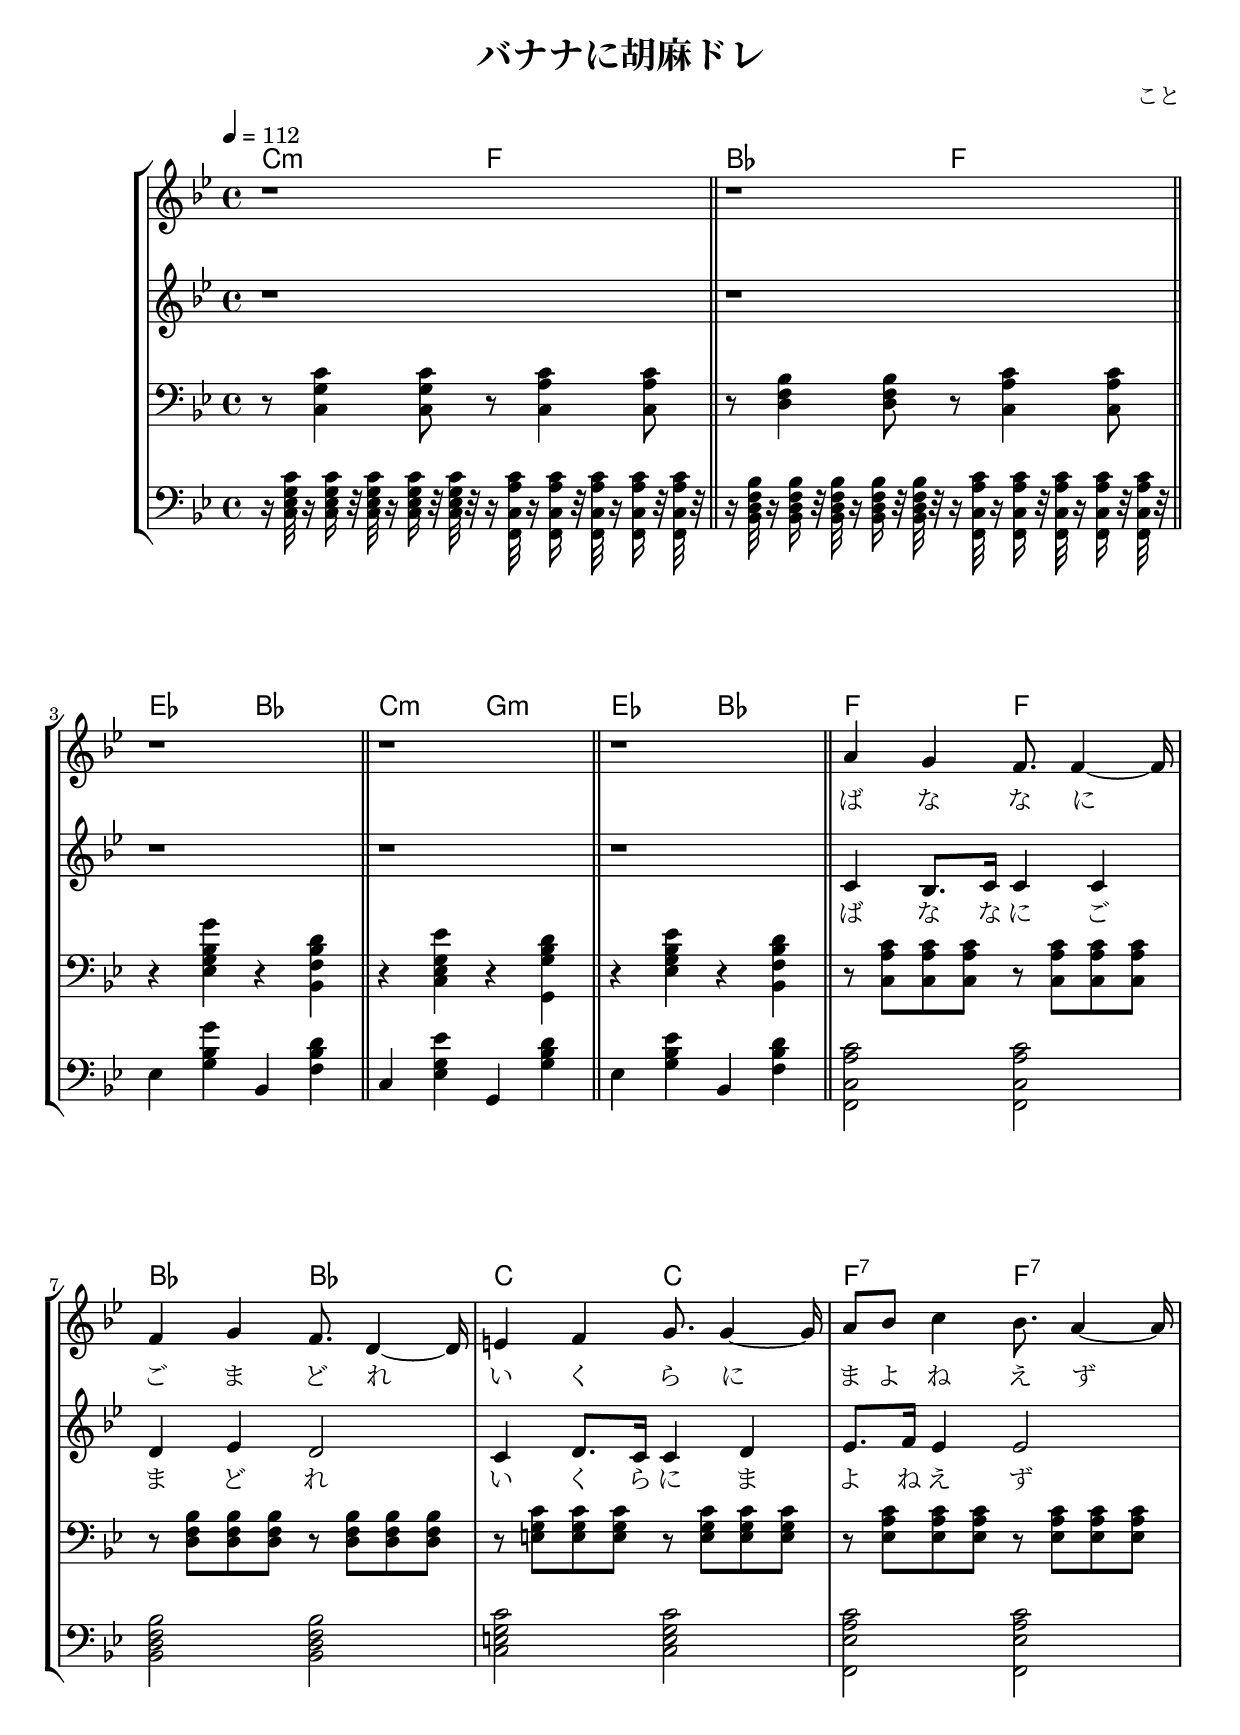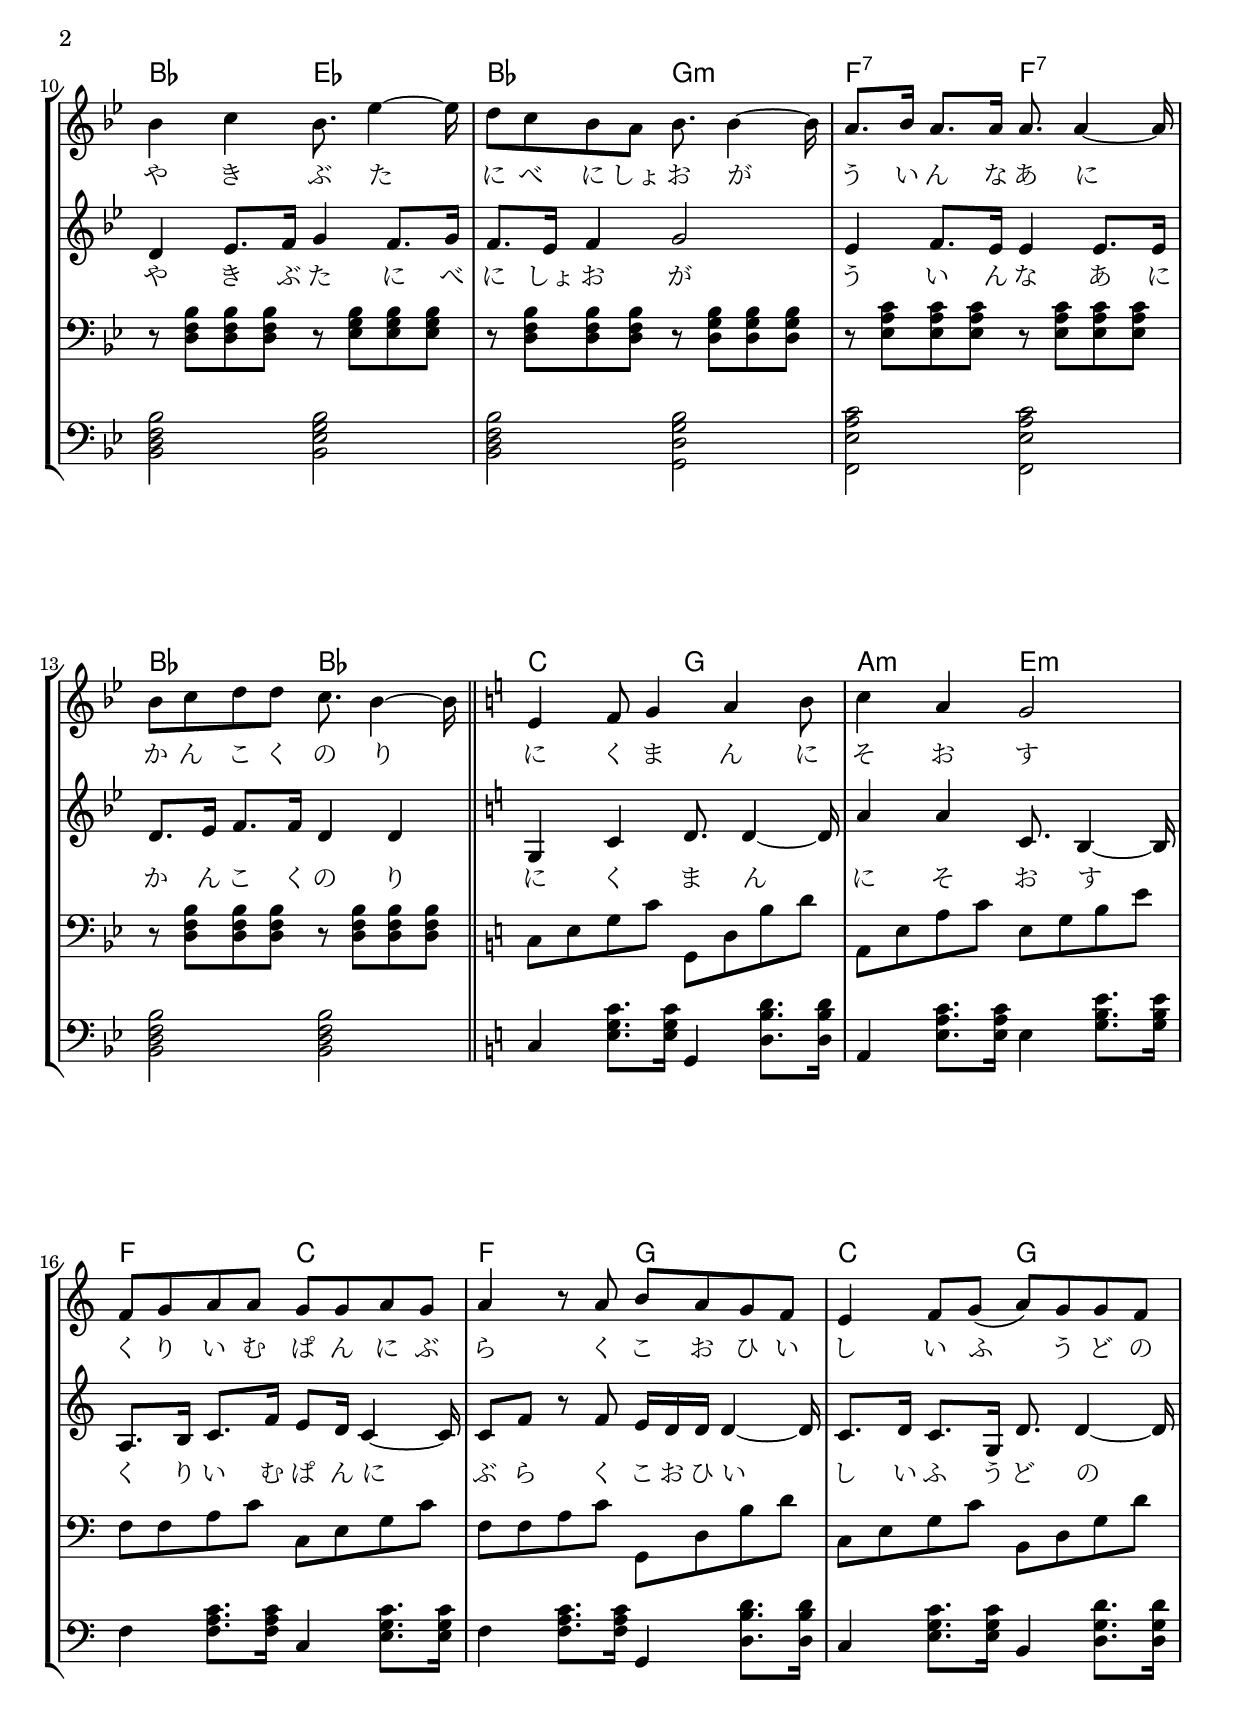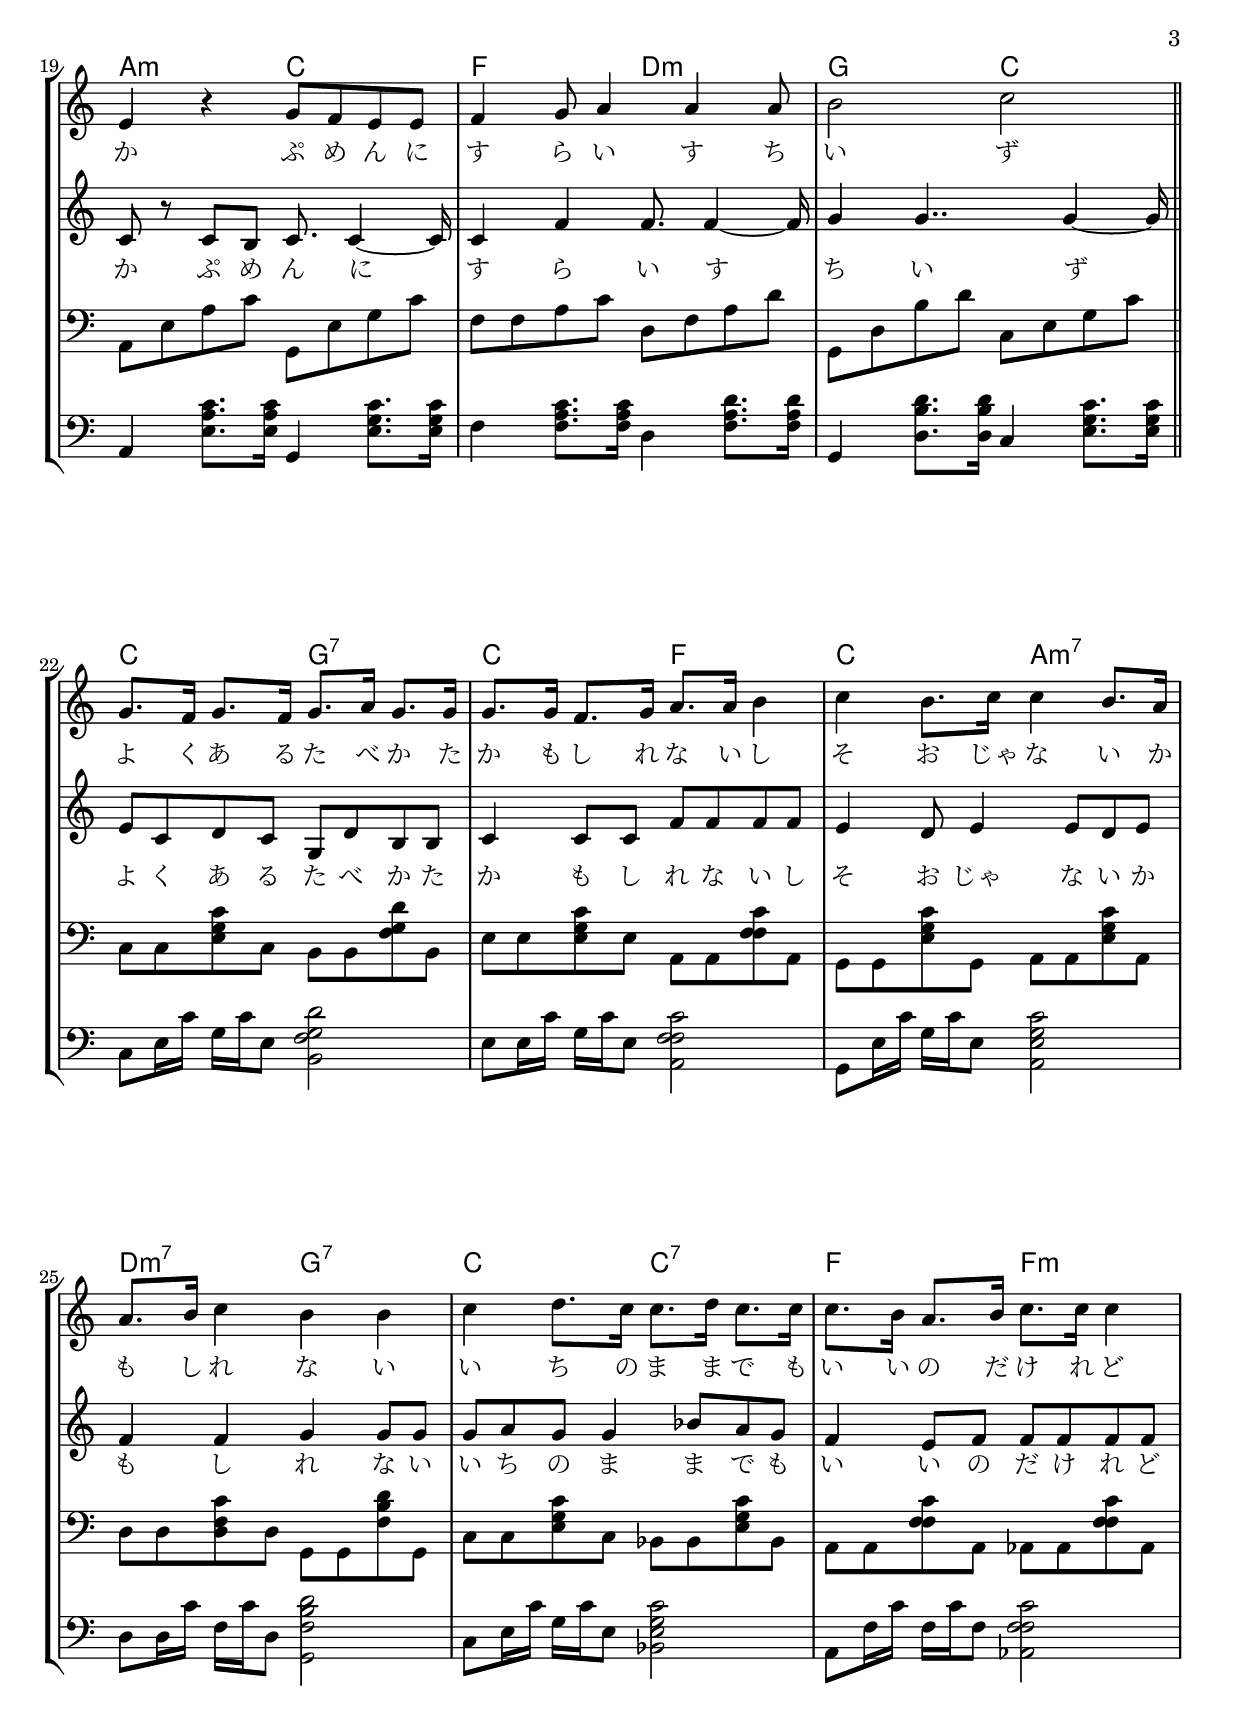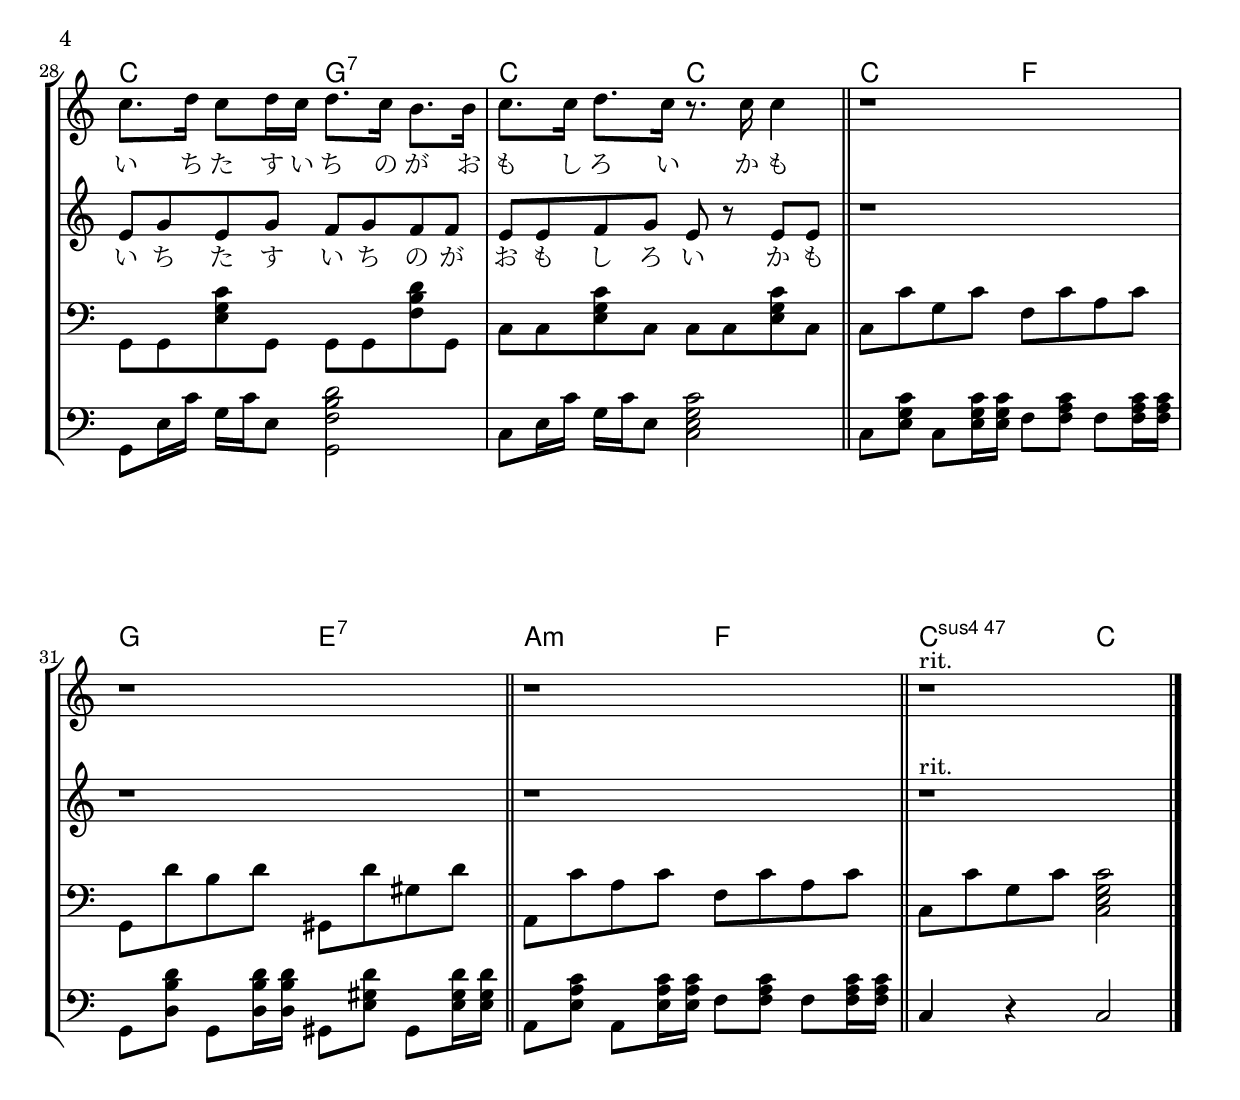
\version "2.12.1"

\header {
	title = \markup {バナナに胡麻ドレ}
	composer = \markup \center-column {こと}
}

harmony = \chordmode {
	c2:m f 

	bes f 

	es bes 

	c:m g:m 

	es bes 

	f f bes bes c c f:7 f:7 bes es bes g:m f:7 f:7 bes bes 

	c g a:m e:m f c f g c g a:m c f d:m g c 

	c g:7 c f c a:min7 d:min7 g:7 c c:7 f f:m c g:7 c c 

	c f g e:7 

	a:m f 

	c:sus47 c 
}

melody = {
	\key bes \major
	\tempo 4 = 112
	r1   
	r1   
	r1   
	r1   
	r1   
	\set Staff.midiInstrument = #"mmi0.36"
	a'4  g'4  f'8.  f'4~f'16 
	f'4  g'4  f'8.  d'4~d'16 
	e'4  f'4  g'8.  g'4~g'16 
	a'8  bes'8  c''4  bes'8.  a'4~a'16 
	bes'4  c''4  bes'8.  es''4~es''16 
	d''8  c''8  bes'8  a'8  bes'8.  bes'4~bes'16 
	a'8.  bes'16  a'8.  a'16  a'8.  a'4~a'16 
	bes'8  c''8  d''8  d''8  c''8.  bes'4~bes'16
	\set Staff.midiInstrument = #"mmi0.40"
		\key c \major
e'4  f'8  g'4  a'4  b'8 
	c''4  a'4  g'2 
	f'8  g'8  a'8  a'8  g'8  g'8  a'8  g'8 
	a'4  r8  a'8  b'8  a'8  g'8  f'8 
	e'4  f'8  g'8  (a'8)  g'8  g'8  f'8 
	e'4  r4  g'8  f'8  e'8  e'8 
	f'4  g'8  a'4  a'4  a'8 
	b'2  c''2
	\set Staff.midiInstrument = #"mmi0.34"
	g'8.  f'16  g'8.  f'16  g'8.  a'16  g'8.  g'16 
	g'8.  g'16  f'8.  g'16  a'8.  a'16  b'4 
	c''4  b'8.  c''16  c''4  b'8.  a'16 
	a'8.  b'16  c''4  b'4  b'4 
	c''4  d''8.  c''16  c''8.  d''16  c''8.  c''16 
	c''8.  b'16  a'8.  b'16  c''8.  c''16  c''4 
	c''8.  d''16  c''8  d''16  c''16  d''8.  c''16  b'8.  b'16 
	c''8.  c''16  d''8.  c''16  r8.  c''16  c''4
	r1 | r1   
	r1   
	r1^"rit." \bar "|."
}

words = \lyricmode {
	
	
	
	
	
	ば  な  な  に  ご  ま  ど  れ  い  く  ら  に  ま  よ  ね  え  ず  や  き  ぶ  た  に  べ  に  しょ  お  が  う  い  ん  な  あ  に  か  ん  こ  く  の  り  
	に  く  ま  ん  に  そ  お  す  く  り  い  む  ぱ  ん  に  ぶ  ら  く  こ  お  ひ  い  し  い  ふ  う  ど  の  か  ぷ  め  ん  に  す  ら  い  す  ち  い  ず  
	よ  く  あ  る  た  べ  か  た  か  も  し  れ  な  い  し  そ  お  じゃ  な  い  か  も  し  れ  な  い  い  ち  の  ま  ま  で  も  い  い  の  だ  け  れ  ど  い  ち  た  す  い  ち  の  が  お  も  し  ろ  い  か  も  
	
	
	
}

secondmelody = {
	\key bes \major
	\tempo 4 = 112
	r1   
	r1   
	r1   
	r1   
	r1   
	\set Staff.midiInstrument = #"fss0.29"
	c'4  bes8.  c'16  c'4  c'4 
	d'4  es'4  d'2 
	c'4  d'8.  c'16  c'4  d'4 
	es'8.  f'16  es'4  es'2 
	d'4  es'8.  f'16  g'4  f'8.  g'16 
	f'8.  es'16  f'4  g'2 
	es'4  f'8.  es'16  es'4  es'8.  es'16 
	d'8.  es'16  f'8.  f'16  d'4  d'4
	\set Staff.midiInstrument = #"fss0.29"
		\key c \major
g4  c'4  d'8.  d'4~d'16 
	a'4  a'4  c'8.  b4~b16 
	a8.  b16  c'8.  f'16  e'8  d'16  c'4~c'16 
	c'8  f'8  r8  f'8  e'16  d'16  d'16  d'4~d'16 
	c'8.  d'16  c'8.  g16  d'8.  d'4~d'16 
	c'8  r8  c'8  b8  c'8.  c'4~c'16 
	c'4  f'4  f'8.  f'4~f'16 
	g'4  g'4..  g'4~g'16
	\set Staff.midiInstrument = #"fss0.29"
	e'8  c'8  d'8  c'8  g8  d'8  b8  b8 
	c'4  c'8  c'8  f'8  f'8  f'8  f'8 
	e'4  d'8  e'4  e'8  d'8  e'8 
	f'4  f'4  g'4  g'8  g'8 
	g'8  a'8  g'8  g'4  bes'8  a'8  g'8 
	f'4  e'8  f'8  f'8  f'8  f'8  f'8 
	e'8  g'8  e'8  g'8  f'8  g'8  f'8  f'8 
	e'8  e'8  f'8  g'8  e'8  r8  e'8  e'8
	r1 | r1   
	r1   
	r1^"rit." \bar "|."
}

secondwords = \lyricmode {
	
	
	
	
	
	ば  な  な  に  ご  ま  ど  れ  い  く  ら  に  ま  よ  ね  え  ず  や  き  ぶ  た  に  べ  に  しょ  お  が  う  い  ん  な  あ  に  か  ん  こ  く  の  り  
	に  く  ま  ん  に  そ  お  す  く  り  い  む  ぱ  ん  に  ぶ  ら  く  こ  お  ひ  い  し  い  ふ  う  ど  の  か  ぷ  め  ん  に  す  ら  い  す  ち  い  ず  
	よ  く  あ  る  た  べ  か  た  か  も  し  れ  な  い  し  そ  お  じゃ  な  い  か  も  し  れ  な  い  い  ち  の  ま  ま  で  も  い  い  の  だ  け  れ  ど  い  ち  た  す  い  ち  の  が  お  も  し  ろ  い  か  も  
	
	
	
}

tempochange = {
	\tempo 4 = 112
	r1 \bar "||"
	\tempo 4 = 112
	r1 \bar "||"
	\tempo 4 = 112
	r1 \bar "||"
	\tempo 4 = 112
	r1 \bar "||"
	\tempo 4 = 112
	r1 \bar "||"
	\tempo 4 = 112
	r1 | r1 | r1 | r1 | r1 | r1 | r1 | r1 \bar "||"
	\tempo 4 = 112
	r1 | r1 | r1 | r1 | r1 | r1 | r1 | r1 \bar "||"
	\tempo 4 = 112
	r1 | r1 | r1 | r1 | r1 | r1 | r1 | r1 \bar "||"
	\tempo 4 = 112
	r1 | r1 \bar "||"
	\tempo 4 = 112
	r1 \bar "||"
	\tempo 4 = 112
	\tempo 4 = 84 r2 \tempo 4 = 74 r2 \bar "|."
}

mainacc = {
	\clef bass
	\set Staff.midiInstrument = #"Guitar harmonics"
	\key bes \major
	\tempo 4 = 112
	r8 <c g c'>4 <c g c'>8
	r8 <c a c'>4 <c a c'>8
	\bar "||"

	\set Staff.midiInstrument = #"Guitar harmonics"
	r8 <d f bes>4 <d f bes>8
	r8 <c a c'>4 <c a c'>8
	\bar "||"

	\set Staff.midiInstrument = #"FX 6 (goblins)"
	r4 <es g bes g'>4
	r4 <bes, f bes d'>4
	\bar "||"

	\set Staff.midiInstrument = #"FX 6 (goblins)"
	r4 <c es g es'>4
	r4 <g, g bes d'>4
	\bar "||"

	\set Staff.midiInstrument = #"Celesta"
	r4 <es g bes es'>4
	r4 <bes, f bes d'>4
	\bar "||"

	\set Staff.midiInstrument = #"Celesta"
	r8 <c a c'>8 <c a c'>8 <c a c'>8
	r8 <c a c'>8 <c a c'>8 <c a c'>8
	r8 <d f bes>8 <d f bes>8 <d f bes>8
	r8 <d f bes>8 <d f bes>8 <d f bes>8
	r8 <e g c'>8 <e g c'>8 <e g c'>8
	r8 <e g c'>8 <e g c'>8 <e g c'>8
	r8 <es a c'>8 <es a c'>8 <es a c'>8
	r8 <es a c'>8 <es a c'>8 <es a c'>8
	r8 <d f bes>8 <d f bes>8 <d f bes>8
	r8 <es g bes>8 <es g bes>8 <es g bes>8
	r8 <d f bes>8 <d f bes>8 <d f bes>8
	r8 <d g bes>8 <d g bes>8 <d g bes>8
	r8 <es a c'>8 <es a c'>8 <es a c'>8
	r8 <es a c'>8 <es a c'>8 <es a c'>8
	r8 <d f bes>8 <d f bes>8 <d f bes>8
	r8 <d f bes>8 <d f bes>8 <d f bes>8
	\bar "||"

	\set Staff.midiInstrument = #"Fretless Bass"
	\key c \major
	c8 e8 g8 c'8
	g,8 d8 b8 d'8
	a,8 e8 a8 c'8
	e8 g8 b8 e'8
	f8 f8 a8 c'8
	c8 e8 g8 c'8
	f8 f8 a8 c'8
	g,8 d8 b8 d'8
	c8 e8 g8 c'8
	b,8 d8 g8 d'8
	a,8 e8 a8 c'8
	g,8 e8 g8 c'8
	f8 f8 a8 c'8
	d8 f8 a8 d'8
	g,8 d8 b8 d'8
	c8 e8 g8 c'8
	\bar "||"

	\set Staff.midiInstrument = #"Lead 8 (bass+lead)"
	c8 c8 <e g c'>8 c8
	b,8 b,8 <f g d'>8 b,8
	e8 e8 <e g c'>8 e8
	a,8 a,8 <f f c'>8 a,8
	g,8 g,8 <e g c'>8 g,8
	a,8 a,8 <e g c'>8 a,8
	d8 d8 <d f c'>8 d8
	g,8 g,8 <f b d'>8 g,8
	c8 c8 <e g c'>8 c8
	bes,8 bes,8 <e g c'>8 bes,8
	a,8 a,8 <f f c'>8 a,8
	as,8 as,8 <f f c'>8 as,8
	g,8 g,8 <e g c'>8 g,8
	g,8 g,8 <f b d'>8 g,8
	c8 c8 <e g c'>8 c8
	c8 c8 <e g c'>8 c8
	\bar "||"

	\set Staff.midiInstrument = #"Dulcimer"
	c8 c' g c'
	f8 c' a c'
	g,8 d' b d'
	gis,8 d' gis d'
	\bar "||"

	\set Staff.midiInstrument = #"Dulcimer"
	a,8 c' a c'
	f8 c' a c'
	\bar "||"

	\set Staff.midiInstrument = #"Dulcimer"
	c8 c' g c'
	<c e g c'>2
	\bar "|."
}

subacc = {
	\clef bass
	\set Staff.midiInstrument = #"Pad 5 (bowed)"
	\key bes \major
	\tempo 4 = 112
	r16 <es c g c'>32 r16 <es c g c'>16 r32      <es c g c'>32 r16      <es c g c'>16 r32 <es c g c'>32 r32
	r16 <f, c a c'>32 r16 <f, c a c'>16 r32      <f, c a c'>32 r16      <f, c a c'>16 r32 <f, c a c'>32 r32
	\bar "||"

	\set Staff.midiInstrument = #"Pad 5 (bowed)"
	r16 <bes, d f bes>32 r16 <bes, d f bes>16 r32      <bes, d f bes>32 r16      <bes, d f bes>16 r32 <bes, d f bes>32 r32
	r16 <f, c a c'>32 r16 <f, c a c'>16 r32      <f, c a c'>32 r16      <f, c a c'>16 r32 <f, c a c'>32 r32
	\bar "||"

	\set Staff.midiInstrument = #"Lead 5 (charang)"
	es4 <g bes g'>4
	bes,4 <f bes d'>4
	\bar "||"

	\set Staff.midiInstrument = #"Lead 5 (charang)"
	c4 <es g es'>4
	g,4 <g bes d'>4
	\bar "||"

	\set Staff.midiInstrument = #"French horn"
	es4 <g bes es'>4
	bes,4 <f bes d'>4
	\bar "||"

	\set Staff.midiInstrument = #"French horn"
	<f, c a c'>2
	<f, c a c'>2
	<bes, d f bes>2
	<bes, d f bes>2
	<c e g c'>2
	<c e g c'>2
	<f, es a c'>2
	<f, es a c'>2
	<bes, d f bes>2
	<bes, es g bes>2
	<bes, d f bes>2
	<g, d g bes>2
	<f, es a c'>2
	<f, es a c'>2
	<bes, d f bes>2
	<bes, d f bes>2
	\bar "||"

	\set Staff.midiInstrument = #"Reed organ"
	\key c \major
	c4 <e g c'>8. <e g c'>16
	g,4 <d b d'>8. <d b d'>16
	a,4 <e a c'>8. <e a c'>16
	e4 <g b e'>8. <g b e'>16
	f4 <f a c'>8. <f a c'>16
	c4 <e g c'>8. <e g c'>16
	f4 <f a c'>8. <f a c'>16
	g,4 <d b d'>8. <d b d'>16
	c4 <e g c'>8. <e g c'>16
	b,4 <d g d'>8. <d g d'>16
	a,4 <e a c'>8. <e a c'>16
	g,4 <e g c'>8. <e g c'>16
	f4 <f a c'>8. <f a c'>16
	d4 <f a d'>8. <f a d'>16
	g,4 <d b d'>8. <d b d'>16
	c4 <e g c'>8. <e g c'>16
	\bar "||"

	\set Staff.midiInstrument = #"Trombone"
	c8 e16 c' g c' e8
	<b, f g d'>2
	e8 e16 c' g c' e8
	<a, f f c'>2
	g,8 e16 c' g c' e8
	<a, e g c'>2
	d8 d16 c' f c' d8
	<g, f b d'>2
	c8 e16 c' g c' e8
	<bes, e g c'>2
	a,8 f16 c' f c' f8
	<as, f f c'>2
	g,8 e16 c' g c' e8
	<g, f b d'>2
	c8 e16 c' g c' e8
	<c e g c'>2
	\bar "||"

	\set Staff.midiInstrument = #"FX 2 (soundtrack)"
	c8 <e g c'> c <e g c'>16 <e g c'>
	f8 <f a c'> f <f a c'>16 <f a c'>
	g,8 <d b d'> g, <d b d'>16 <d b d'>
	gis,8 <e gis d'> gis, <e gis d'>16 <e gis d'>
	\bar "||"

	\set Staff.midiInstrument = #"FX 2 (soundtrack)"
	a,8 <e a c'> a, <e a c'>16 <e a c'>
	f8 <f a c'> f <f a c'>16 <f a c'>
	\bar "||"

	\set Staff.midiInstrument = #"Seashore"
	c4 r4
	c2
	\bar "|."
}

percA = {
	\drummode {
	r8 sn8 sn4 sn8 sn8 sn16 sn8 sn16  \bar "||"
	r8 sn8 sn4 sn8 sn8 sn16 sn8 sn16  \bar "||"
	r1 \bar "||"
	r1 \bar "||"
	r1 \bar "||"
	r2 hho2  |r2 hho2  |r2 hho2  |r2 hho2  |r2 hho2  |r2 hho2  |r2 hho2  |r2 hho2  \bar "||"
	hh4 hh8 hh2 r8  |\times 16/32{ hh2 hh8. hh8. hh4. hh2. } |hh4 hh8 hh2 r8  |hh4 hh8 hh4 hh4.  |hh4 hh8 hh2 r8  |\times 16/32{ hh2 hh8. hh8. hh4. hh2. } |hh4 hh8 hh2 r8  |\times 16/32{ hh2 hh8. hh1 r4 r16 } \bar "||"
	hh8 hh8 hh8 hh8 hh8 hh8 hh8 hh8  |hh8 hh8 hh8 hh8 hh4 hh8 hh8  |hh8 hh8 hh8 hh8 hh8 hh8 hh8 hh8  |hh8 hh8 hh8 hh2 r8  |hh8 hh8 hh8 hh8 hh8 hh8 hh8 hh8  |hh8 hh8 hh8 hh8 hh4 hh8 hh8  |hh8 hh8 hh8 hh8 hh8 hh8 hh8 hh8  |r8 hh2. r8  \bar "||"
	cymr4 cymr4 cymr4 cymr4  |cymr4 cymr8 cymr16 cymr16 cymr4 cymr4  \bar "||"
	cymr4 cymr4 cymr4 cymr4  \bar "||"
	r1 \bar "|."
	}
}

percB = {
	\drummode {
	r1  \bar "||"
	r1  \bar "||"
	r1 \bar "||"
	r1 \bar "||"
	r1 \bar "||"
	r8 hh16 hh16 hh8 hh16 hh8. hh16 hh16 hh8 hh16 hh16  |hh8 hh16 hh16 hh8 hh16 hh8. hh16 hh16 hh8 hh8  |hh8 hh16 hh16 hh8 hh16 hh8. hh16 hh16 hh8 hh16 hh16  |hh8 hh16 hh16 hh8 hh16 hh8. hh16 hh16 hh8 hh8  |r8 hh16 hh16 hh8 hh16 hh8. hh16 hh16 hh8 hh16 hh16  |hh8 hh16 hh16 hh8 hh16 hh8. hh16 hh16 hh8 hh8  |hh8 hh16 hh16 hh8 hh16 hh8. hh16 hh16 hh8 hh16 hh16  |hh8 hh16 hh16 hh8 hh16 hh8 hh4. r16  \bar "||"
	r16 hhp8 hhp8 hhp2 r8.  |\times 16/32{ r8 hhp4 hhp4 hhp8 hhp2 r8 hhp2 r8 } |r16 hhp8 hhp8 hhp2 r8.  |r16 hhp8 hhp8 hhp8. hhp2  |r16 hhp8 hhp8 hhp2 r8.  |\times 16/32{ r8 hhp4 hhp4 hhp8 hhp2 r8 hhp2 r8 } |r16 hhp8 hhp8 hhp2 r8.  |\times 16/32{ r8 hhp4 hhp4 hhp8 hhp1 r4 } \bar "||"
	r4 sn8. sn8 sn8. sn8. sn16  |r4 sn8. sn8 sn8. sn4  |r4 sn8. sn8 sn8. sn8. sn16  |r8 sn8 sn4 sn8 sn16 sn8 sn8 sn16  |r4 sn8. sn8 sn8. sn8. sn16  |r4 sn8. sn8 sn8. sn4  |r4 sn8. sn8 sn8. sn8. sn16  |r4 sn2 sn4  \bar "||"
	r2 sn2  |r2 sn2  \bar "||"
	r2 sn2  \bar "||"
	r1 \bar "|."
	}
}

percC = {
	\drummode {
	toml8 toml8 toml8 toml8 toml8 toml8 toml8 toml8  \bar "||"
	toml8 toml8 toml8 toml8 toml8 toml8 toml8 toml8  \bar "||"
	r1 \bar "||"
	r1 \bar "||"
	r1 \bar "||"
	r4 sn2 sn4  |r4 sn2 sn4  |r4 sn2 sn4  |r4 sn2 sn4  |r4 sn2 sn4  |r4 sn2 sn4  |r4 sn2 sn4  |r4 sn4. sn16 sn8 sn16 sn16 sn16  \bar "||"
	r1  |\times 16/32{ r1 r2 hho2 } |r1  |\times 16/32{ r1 r2 hho2 } |r1  |\times 16/32{ r1 r2 hho2 } |r1  |\times 16/32{ r1 r2 hho2 } \bar "||"
	bd8 bd4 bd2 bd8  |bd8 bd2 bd4.  |bd8 bd4 bd2 bd8  |bd4 r16 bd8. bd2  |bd8 bd4 bd2 bd8  |bd8 bd2 bd4.  |bd8 bd4 bd2 bd8  |bd8 bd4. bd4. bd8  \bar "||"
	bd2. r8 bd8  |bd2 r8 bd4.  \bar "||"
	bd2 r8 bd4.  \bar "||"
	r1 \bar "|."
	}
}

percD = {
	\drummode {
	r4. r16 tomfh2 r16  \bar "||"
	r4. r16 tomfh2 r16  \bar "||"
	r1 \bar "||"
	r1 \bar "||"
	r1 \bar "||"
	bd8 bd4 bd4 r16 bd8. bd8  |bd8 bd4 bd4 r16 bd8. bd8  |bd8 bd4 bd4 r16 bd8. bd8  |bd8 bd4 bd4 r16 bd8. bd8  |bd8 bd4 bd4 r16 bd8. bd8  |bd8 bd4 bd4 r16 bd8. bd8  |bd8 bd4 bd4 r16 bd8. bd8  |bd4. bd8. bd4. r16  \bar "||"
	bd8. bd8. bd2 bd8  |\times 16/32{ bd4. bd4. bd2 bd2 bd4 } |bd8. bd8. bd2 bd8  |bd8. bd8. bd2 r8  |bd8. bd8. bd2 bd8  |\times 16/32{ bd4. bd4. bd2 bd2 bd4 } |bd8. bd8. bd2 bd8  |\times 16/32{ bd4. bd4. bd8 bd2 r8 bd2 } \bar "||"
	r1  |r2 r8 hho4.  |r1  |r4. r16 hho2 r16  |r1  |r2 r8 hho4.  |r1  |r4. r16 hho2 r16  \bar "||"
	r1 |r8. tommh8. tommh2 r8  \bar "||"
	r8. tommh8. tommh2 r8  \bar "||"
	r1 \bar "|."
	}
}

percE = {
	\drummode {
	bd4. bd8 bd4 r16 bd8.  \bar "||"
	bd4. bd8 bd4 r16 bd8.  \bar "||"
	r1 \bar "||"
	r1 \bar "||"
	r1 \bar "||"
	cymc1  |r1 |r1 |r1 |cymc1  |r1 |r1 |r2. cymc4  \bar "||"
	r2 ss2  |\times 16/32{ r1 ss1 } |r2 ss2  |\times 16/32{ r1 ss1 } |r2 ss2  |\times 16/32{ r1 ss1 } |r2 ss2  |\times 16/32{ r1 ss1 } \bar "||"
	r1 |r1 |r1 |r1 |r1 |r1 |r1 |cymc1  \bar "||"
	r1 |r2. toml8 toml8  \bar "||"
	r2. toml8 toml8  \bar "||"
	r1 \bar "|."
	}
}

percF = {
	\drummode {
	cymc1  \bar "||"
	cymc1  \bar "||"
	r1 \bar "||"
	r1 \bar "||"
	r1 \bar "||"
	r1 | r1 | r1 | r1 | r1 | r1 | r1 | r1 \bar "||"
	r1 |r1 |r1 |r2 r8. sn16 sn4  |r1 |r1 |r1 |\times 16/32{ r1 sn4 sn8 sn2 r8 } \bar "||"
	r1 |r1 |r1 |r1 |r1 |r1 |r1 |r4 r16 tommh16 tommh4. tommh4  \bar "||"
	r1 |hho1  \bar "||"
	hho1  \bar "||"
	r1 \bar "|."
	}
}

percG = {
	\drummode {
	r1 \bar "||"
	r1 \bar "||"
	r1 \bar "||"
	r1 \bar "||"
	r1 \bar "||"
	r1 | r1 | r1 | r1 | r1 | r1 | r1 | r1 \bar "||"
	r1 |r1 |r1 |r2. r8 tomml8  |r1 |r1 |r1 |r2. r8 tomml8  \bar "||"
	r1 |r1 |r1 |r1 |r1 |r1 |r1 |r4. r16 tomml4. tomml8.  \bar "||"
	r1 | r1 \bar "||"
	r1 \bar "||"
	r1 \bar "|."
	}
}

percH = {
	\drummode {
	r1 \bar "||"
	r1 \bar "||"
	r1 \bar "||"
	r1 \bar "||"
	r1 \bar "||"
	r1 | r1 | r1 | r1 | r1 | r1 | r1 | r1 \bar "||"
	r1 |r1 |r1 |r1 |r1 |r1 |r1 |\times 16/32{ r1 r2 r8 tommh4. } \bar "||"
	r1 |r1 |r1 |r1 |r1 |r1 |r1 |r2 r16 toml8 toml4 r16  \bar "||"
	r1 | r1 \bar "||"
	r1 \bar "||"
	r1 \bar "|."
	}
}

percI = {
	\drummode {
	r1 \bar "||"
	r1 \bar "||"
	r1 \bar "||"
	r1 \bar "||"
	r1 \bar "||"
	r1 | r1 | r1 | r1 | r1 | r1 | r1 | r1 \bar "||"
	r1 |r1 |r1 |r1 |r1 |r1 |r1 |\times 16/32{ r1 r2. tomfh4 } \bar "||"
	r1 |r1 |r1 |r1 |r1 |r1 |r1 |r2 r8 tomfh4 tomfh8  \bar "||"
	r1 | r1 \bar "||"
	r1 \bar "||"
	r1 \bar "|."
	}
}

\score {
	<<
		\new StaffGroup <<
			\new ChordNames {\harmony}
			\new Voice = "melody" {\melody}
			\new Lyrics \lyricsto "melody" \words
			\new Voice = "secondmelody" {\secondmelody}
			\new Lyrics \lyricsto "secondmelody" \secondwords
			\new Staff = "mainacc" {\mainacc}
			\new Staff = "subacc" {\subacc}
		>>
	>>
	\layout { }
}
